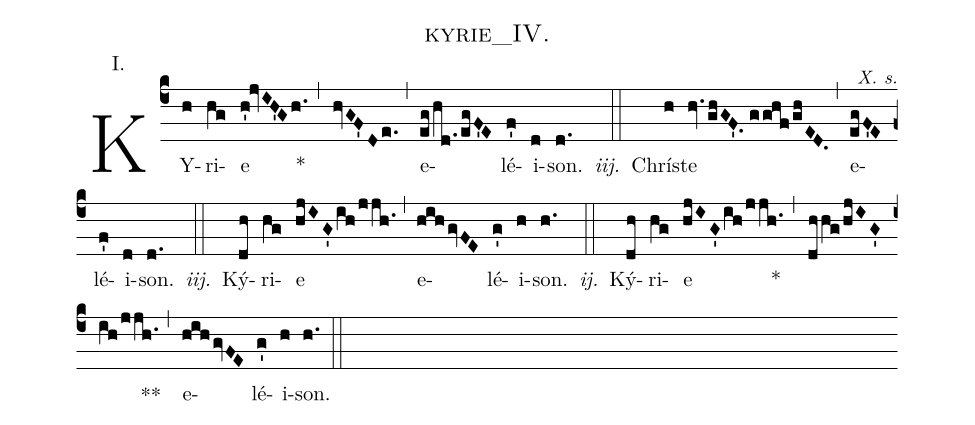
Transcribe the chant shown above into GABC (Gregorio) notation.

name: kyrie_IV.;
annotation:I.;
commentary: X. s.;
%%
(c4) KY(h)ri(hg)e(h'!jvIH'Gh.) <v>*</v>(,) (hvGF'De.) (,) e(eg/hd./egF'E)lé(f')i(d)son.(d.) <i>iij.</i>(::)
Chrí(h)ste(hv.ghGF'.//gghf/ghED.) (,) e(egF'E)lé(f')i(d)son.(d.) <i>iij.</i>(::)
Ký(dh)ri(hg)e(hjIG'ih/jjh.) (,) e(hihgvFE)lé(g')i(h)son.(h.) <i>ij.</i>(::)
Ký(dh)ri(hg)e(hjIG'ih/jjh.) <v>*</v>(,) (dhhg/hjIG'ih/jjh.) **(,) e(hihgvFE)lé(g')i(h)son.(h.) (::)
